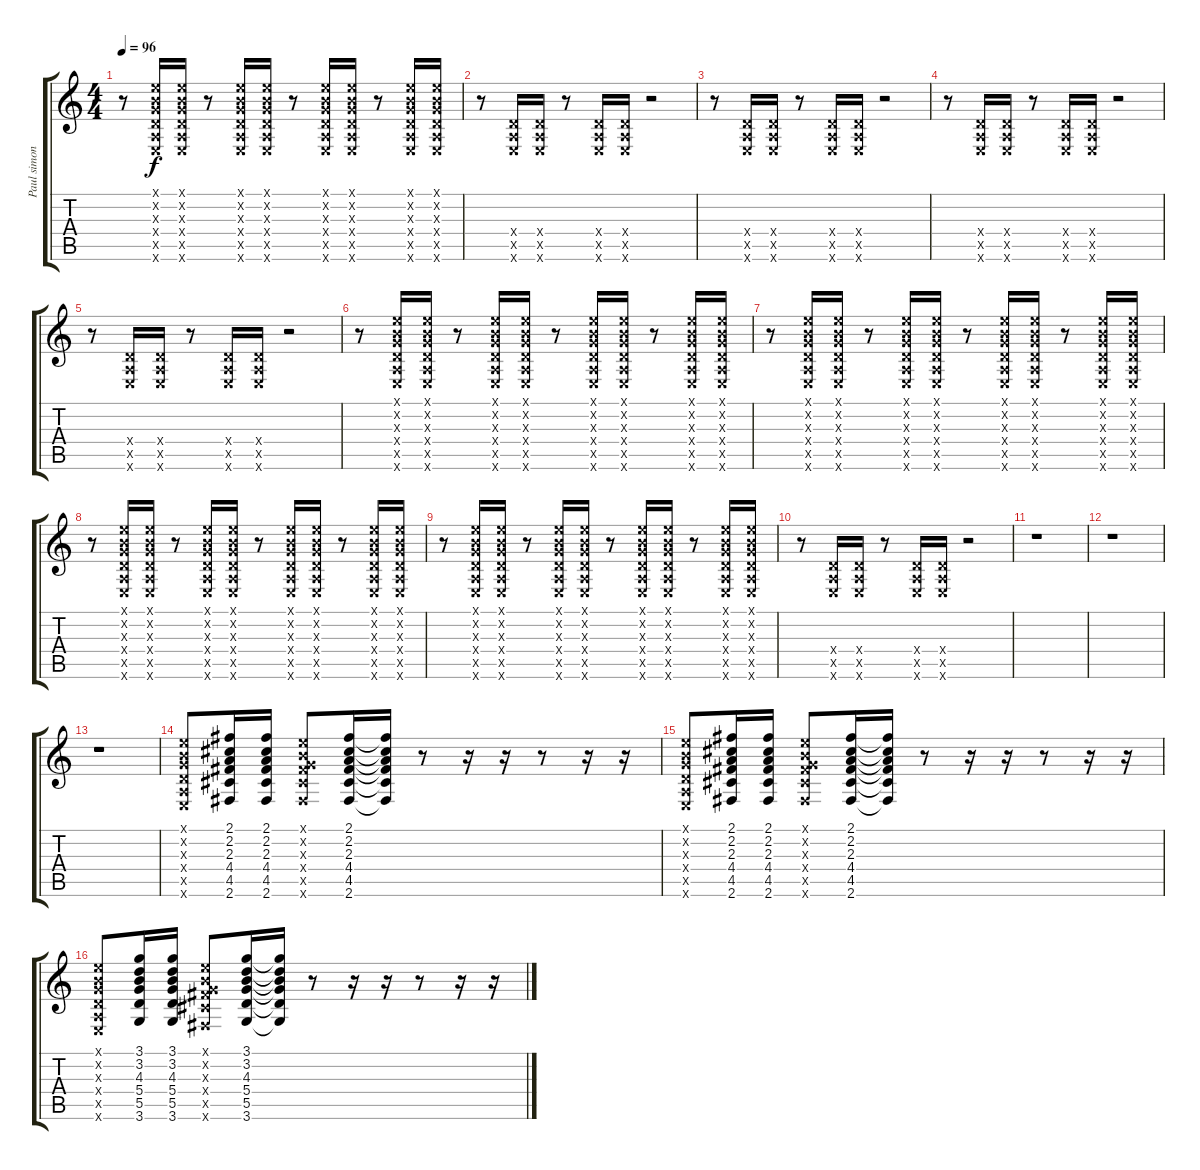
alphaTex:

\track ("Paul simonon (rythmic guitar)" "Paul simon") {instrument distortionguitar}
\staff {score tabs}
\tuning (E4 B3 G3 D3 A2 E2) {hide}
\ts (4 4)
\tempo 96
\clef g2
\ks c
r.8{dy f} (0.1{x} 0.2{x} 0.3{x} 0.4{x} 0.5{x} 0.6{x}).16 (0.1{x} 0.2{x} 0.3{x} 0.4{x} 0.5{x} 0.6{x}).16 r.8 (0.1{x} 0.2{x} 0.3{x} 0.4{x} 0.5{x} 0.6{x}).16 (0.1{x} 0.2{x} 0.3{x} 0.4{x} 0.5{x} 0.6{x}).16 r.8 (0.1{x} 0.2{x} 0.3{x} 0.4{x} 0.5{x} 0.6{x}).16 (0.1{x} 0.2{x} 0.3{x} 0.4{x} 0.5{x} 0.6{x}).16 r.8 (0.1{x} 0.2{x} 0.3{x} 0.4{x} 0.5{x} 0.6{x}).16 (0.1{x} 0.2{x} 0.3{x} 0.4{x} 0.5{x} 0.6{x}).16 |
r.8 (0.4{x} 0.5{x} 0.6{x}).16 (0.4{x} 0.5{x} 0.6{x}).16 r.8 (0.4{x} 0.5{x} 0.6{x}).16 (0.4{x} 0.5{x} 0.6{x}).16 r.2 |
r.8 (0.4{x} 0.5{x} 0.6{x}).16 (0.4{x} 0.5{x} 0.6{x}).16 r.8 (0.4{x} 0.5{x} 0.6{x}).16 (0.4{x} 0.5{x} 0.6{x}).16 r.2 |
r.8 (0.4{x} 0.5{x} 0.6{x}).16 (0.4{x} 0.5{x} 0.6{x}).16 r.8 (0.4{x} 0.5{x} 0.6{x}).16 (0.4{x} 0.5{x} 0.6{x}).16 r.2 |
r.8 (0.4{x} 0.5{x} 0.6{x}).16 (0.4{x} 0.5{x} 0.6{x}).16 r.8 (0.4{x} 0.5{x} 0.6{x}).16 (0.4{x} 0.5{x} 0.6{x}).16 r.2 |
r.8 (0.1{x} 0.2{x} 0.3{x} 0.4{x} 0.5{x} 0.6{x}).16 (0.1{x} 0.2{x} 0.3{x} 0.4{x} 0.5{x} 0.6{x}).16 r.8 (0.1{x} 0.2{x} 0.3{x} 0.4{x} 0.5{x} 0.6{x}).16 (0.1{x} 0.2{x} 0.3{x} 0.4{x} 0.5{x} 0.6{x}).16 r.8 (0.1{x} 0.2{x} 0.3{x} 0.4{x} 0.5{x} 0.6{x}).16 (0.1{x} 0.2{x} 0.3{x} 0.4{x} 0.5{x} 0.6{x}).16 r.8 (0.1{x} 0.2{x} 0.3{x} 0.4{x} 0.5{x} 0.6{x}).16 (0.1{x} 0.2{x} 0.3{x} 0.4{x} 0.5{x} 0.6{x}).16 |
r.8 (0.1{x} 0.2{x} 0.3{x} 0.4{x} 0.5{x} 0.6{x}).16 (0.1{x} 0.2{x} 0.3{x} 0.4{x} 0.5{x} 0.6{x}).16 r.8 (0.1{x} 0.2{x} 0.3{x} 0.4{x} 0.5{x} 0.6{x}).16 (0.1{x} 0.2{x} 0.3{x} 0.4{x} 0.5{x} 0.6{x}).16 r.8 (0.1{x} 0.2{x} 0.3{x} 0.4{x} 0.5{x} 0.6{x}).16 (0.1{x} 0.2{x} 0.3{x} 0.4{x} 0.5{x} 0.6{x}).16 r.8 (0.1{x} 0.2{x} 0.3{x} 0.4{x} 0.5{x} 0.6{x}).16 (0.1{x} 0.2{x} 0.3{x} 0.4{x} 0.5{x} 0.6{x}).16 |
r.8 (0.1{x} 0.2{x} 0.3{x} 0.4{x} 0.5{x} 0.6{x}).16 (0.1{x} 0.2{x} 0.3{x} 0.4{x} 0.5{x} 0.6{x}).16 r.8 (0.1{x} 0.2{x} 0.3{x} 0.4{x} 0.5{x} 0.6{x}).16 (0.1{x} 0.2{x} 0.3{x} 0.4{x} 0.5{x} 0.6{x}).16 r.8 (0.1{x} 0.2{x} 0.3{x} 0.4{x} 0.5{x} 0.6{x}).16 (0.1{x} 0.2{x} 0.3{x} 0.4{x} 0.5{x} 0.6{x}).16 r.8 (0.1{x} 0.2{x} 0.3{x} 0.4{x} 0.5{x} 0.6{x}).16 (0.1{x} 0.2{x} 0.3{x} 0.4{x} 0.5{x} 0.6{x}).16 |
r.8 (0.1{x} 0.2{x} 0.3{x} 0.4{x} 0.5{x} 0.6{x}).16 (0.1{x} 0.2{x} 0.3{x} 0.4{x} 0.5{x} 0.6{x}).16 r.8 (0.1{x} 0.2{x} 0.3{x} 0.4{x} 0.5{x} 0.6{x}).16 (0.1{x} 0.2{x} 0.3{x} 0.4{x} 0.5{x} 0.6{x}).16 r.8 (0.1{x} 0.2{x} 0.3{x} 0.4{x} 0.5{x} 0.6{x}).16 (0.1{x} 0.2{x} 0.3{x} 0.4{x} 0.5{x} 0.6{x}).16 r.8 (0.1{x} 0.2{x} 0.3{x} 0.4{x} 0.5{x} 0.6{x}).16 (0.1{x} 0.2{x} 0.3{x} 0.4{x} 0.5{x} 0.6{x}).16 |
r.8 (0.4{x} 0.5{x} 0.6{x}).16 (0.4{x} 0.5{x} 0.6{x}).16 r.8 (0.4{x} 0.5{x} 0.6{x}).16 (0.4{x} 0.5{x} 0.6{x}).16 r.2 |
r.1 |
r.1 |
r.1 |
(0.1{x} 0.2{x} 0.3{x} 0.4{x} 0.5{x} 0.6{x}).8{volume 10 instrument electricguitarmuted} (2.1 2.2 2.3 4.4 4.5 2.6).16 (2.1 2.2 2.3 4.4 4.5 2.6).16 (0.1{x} 0.2{x} 0.3{x} 4.4{x} 4.5{x} 2.6{x}).8 (2.1 2.2 2.3 4.4 4.5 2.6).16 (2.1{t} 2.2{t} 2.3{t} 4.4{t} 4.5{t} 2.6{t}).16 r.8 r.16 r.16 r.8 r.16 r.16 |
(0.1{x} 0.2{x} 0.3{x} 0.4{x} 0.5{x} 0.6{x}).8 (2.1 2.2 2.3 4.4 4.5 2.6).16 (2.1 2.2 2.3 4.4 4.5 2.6).16 (0.1{x} 0.2{x} 0.3{x} 4.4{x} 4.5{x} 2.6{x}).8 (2.1 2.2 2.3 4.4 4.5 2.6).16 (2.1{t} 2.2{t} 2.3{t} 4.4{t} 4.5{t} 2.6{t}).16 r.8 r.16 r.16 r.8 r.16 r.16 |
(0.1{x} 0.2{x} 0.3{x} 0.4{x} 0.5{x} 0.6{x}).8 (3.1 3.2 4.3 5.4 5.5 3.6).16 (3.1 3.2 4.3 5.4 5.5 3.6).16 (0.1{x} 0.2{x} 0.3{x} 4.4{x} 4.5{x} 2.6{x}).8 (3.1 3.2 4.3 5.4 5.5 3.6).16 (3.1{t} 3.2{t} 4.3{t} 5.4{t} 5.5{t} 3.6{t}).16 r.8 r.16 r.16 r.8 r.16 r.16
